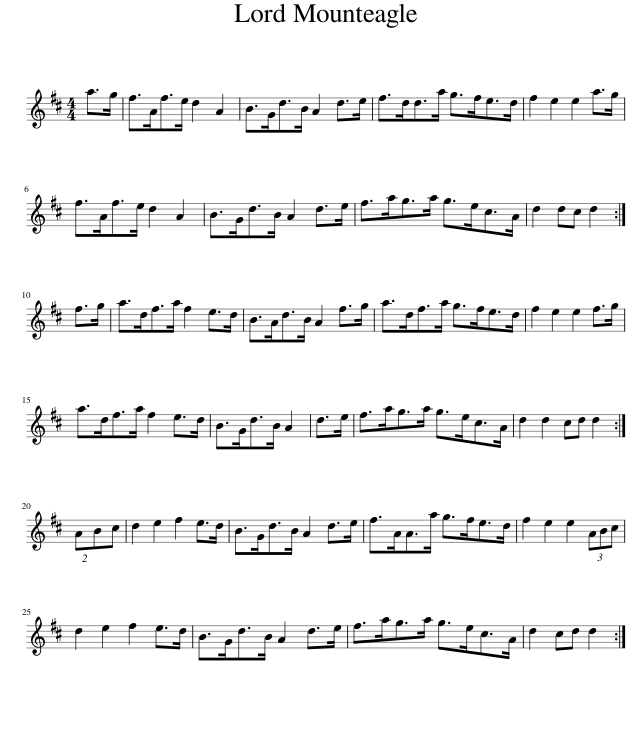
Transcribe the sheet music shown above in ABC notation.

X:1
L:1/8
M:4/4
I:linebreak $
K:D
V:1 treble
V:1
 a>g | f>Af>e d2 A2 | B>Gd>B A2 d>e | f>dd>a g>fe>d | f2 e2 e2 a>g |$ %5
 f>Af>e d2 A2 | B>Gd>B A2 d>e | f>ag>a g>ec>A | d2 dc d2 :|$ f>g | %10
 a>df>a f2 e>d | B>Ad>B A2 f>g | a>df>a g>fe>d | f2 e2 e2 f>g |$ a>df>a f2 e>d | %15
 B>Gd>B A2 | d>e | f>ag>a g>ec>A | d2 d2 cd d2 :|$ (2:3:2ABc | %20
 d2 e2 f2 e>d | B>Gd>B A2 d>e | f>AA>a g>fe>d | f2 e2 e2 (3ABc |$ d2 e2 f2 e>d | %25
 B>Gd>B A2 d>e | f>ag>a g>ec>A | d2 cd d2 :| %28
